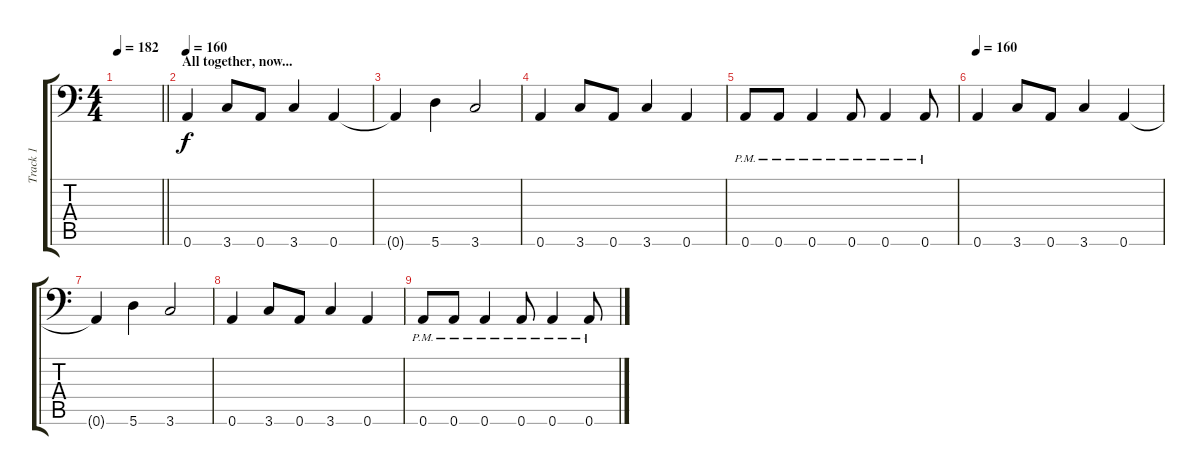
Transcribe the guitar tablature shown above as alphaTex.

\track ("Track 1" "Track 1") {instrument overdrivenguitar}
\staff {score tabs}
\tuning (E4 B3 G3 D3 A2 A1) {hide}
\ts (4 4)
\tempo 182
\clef f4
\barLineRight lightlight
\ks c
|
\section ("" "All together, now...")
\tempo 160
0.6.4 3.6.8 0.6.8 3.6.4 0.6.4 |
0.6{t}.4 5.6.4 3.6.2 |
0.6.4 3.6.8 0.6.8 3.6.4 0.6.4 |
0.6{pm}.8 0.6{pm}.8 0.6{pm}.4 0.6{pm}.8 0.6{pm}.4 0.6{pm}.8 |
\tempo 160
0.6.4 3.6.8 0.6.8 3.6.4 0.6.4 |
0.6{t}.4 5.6.4 3.6.2 |
0.6.4 3.6.8 0.6.8 3.6.4 0.6.4 |
0.6{pm}.8 0.6{pm}.8 0.6{pm}.4 0.6{pm}.8 0.6{pm}.4 0.6{pm}.8
